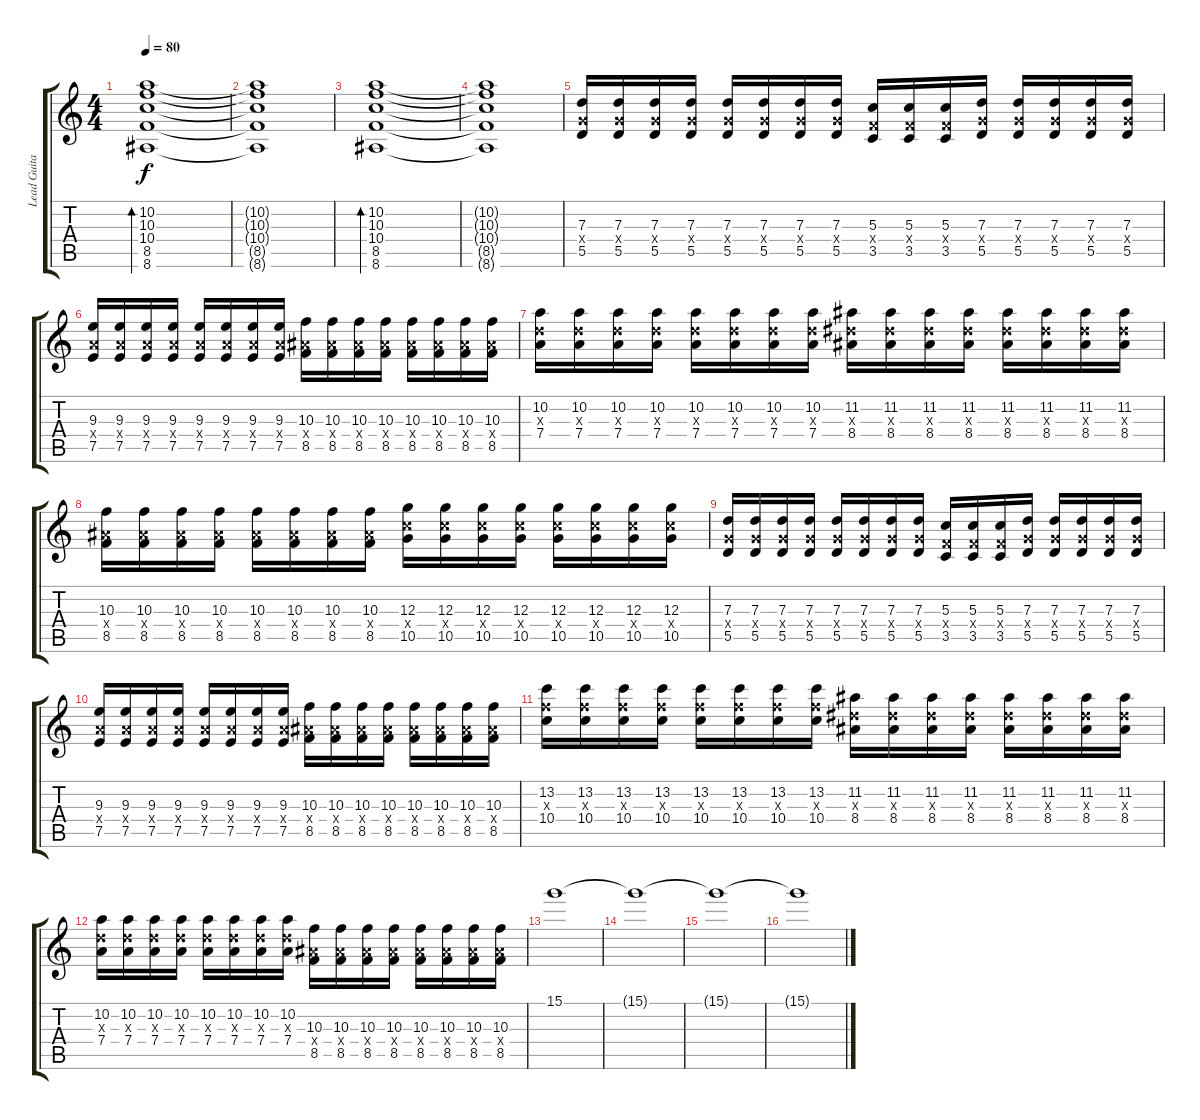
\track ("Lead Guitar" "Lead Guita") {instrument distortionguitar}
\staff {score tabs}
\tuning (E4 B3 G3 D3 A2 D2) {hide}
\ts (4 4)
\tempo 80
\clef g2
\ks c
(10.2 10.3 10.4 8.5 8.6).1{bd 120 dy f} |
(10.2{t} 10.3{t} 10.4{t} 8.5{t} 8.6{t}).1 |
(10.2 10.3 10.4 8.5 8.6).1{bd 120} |
(10.2{t} 10.3{t} 10.4{t} 8.5{t} 8.6{t}).1 |
(7.3 5.4{x} 5.5).16{instrument distortionguitar} (7.3 5.4{x} 5.5).16 (7.3 5.4{x} 5.5).16 (7.3 5.4{x} 5.5).16 (7.3 5.4{x} 5.5).16 (7.3 5.4{x} 5.5).16 (7.3 5.4{x} 5.5).16 (7.3 5.4{x} 5.5).16 (5.3 3.4{x} 3.5).16 (5.3 3.4{x} 3.5).16 (5.3 3.4{x} 3.5).16 (7.3 5.4{x} 5.5).16 (7.3 5.4{x} 5.5).16 (7.3 5.4{x} 5.5).16 (7.3 5.4{x} 5.5).16 (7.3 5.4{x} 5.5).16 |
(9.3 7.4{x} 7.5).16 (9.3 7.4{x} 7.5).16 (9.3 7.4{x} 7.5).16 (9.3 7.4{x} 7.5).16 (9.3 7.4{x} 7.5).16 (9.3 7.4{x} 7.5).16 (9.3 7.4{x} 7.5).16 (9.3 7.4{x} 7.5).16 (10.3 8.4{x} 8.5).16 (10.3 8.4{x} 8.5).16 (10.3 8.4{x} 8.5).16 (10.3 8.4{x} 8.5).16 (10.3 8.4{x} 8.5).16 (10.3 8.4{x} 8.5).16 (10.3 8.4{x} 8.5).16 (10.3 8.4{x} 8.5).16 |
(10.2 7.3{x} 7.4).16 (10.2 7.3{x} 7.4).16 (10.2 7.3{x} 7.4).16 (10.2 7.3{x} 7.4).16 (10.2 7.3{x} 7.4).16 (10.2 7.3{x} 7.4).16 (10.2 7.3{x} 7.4).16 (10.2 7.3{x} 7.4).16 (11.2 8.3{x} 8.4).16 (11.2 8.3{x} 8.4).16 (11.2 8.3{x} 8.4).16 (11.2 8.3{x} 8.4).16 (11.2 8.3{x} 8.4).16 (11.2 8.3{x} 8.4).16 (11.2 8.3{x} 8.4).16 (11.2 8.3{x} 8.4).16 |
(10.3 8.4{x} 8.5).16 (10.3 8.4{x} 8.5).16 (10.3 8.4{x} 8.5).16 (10.3 8.4{x} 8.5).16 (10.3 8.4{x} 8.5).16 (10.3 8.4{x} 8.5).16 (10.3 8.4{x} 8.5).16 (10.3 8.4{x} 8.5).16 (12.3 10.4{x} 10.5).16 (12.3 10.4{x} 10.5).16 (12.3 10.4{x} 10.5).16 (12.3 10.4{x} 10.5).16 (12.3 10.4{x} 10.5).16 (12.3 10.4{x} 10.5).16 (12.3 10.4{x} 10.5).16 (12.3 10.4{x} 10.5).16 |
(7.3 5.4{x} 5.5).16 (7.3 5.4{x} 5.5).16 (7.3 5.4{x} 5.5).16 (7.3 5.4{x} 5.5).16 (7.3 5.4{x} 5.5).16 (7.3 5.4{x} 5.5).16 (7.3 5.4{x} 5.5).16 (7.3 5.4{x} 5.5).16 (5.3 3.4{x} 3.5).16 (5.3 3.4{x} 3.5).16 (5.3 3.4{x} 3.5).16 (7.3 5.4{x} 5.5).16 (7.3 5.4{x} 5.5).16 (7.3 5.4{x} 5.5).16 (7.3 5.4{x} 5.5).16 (7.3 5.4{x} 5.5).16 |
(9.3 7.4{x} 7.5).16 (9.3 7.4{x} 7.5).16 (9.3 7.4{x} 7.5).16 (9.3 7.4{x} 7.5).16 (9.3 7.4{x} 7.5).16 (9.3 7.4{x} 7.5).16 (9.3 7.4{x} 7.5).16 (9.3 7.4{x} 7.5).16 (10.3 8.4{x} 8.5).16 (10.3 8.4{x} 8.5).16 (10.3 8.4{x} 8.5).16 (10.3 8.4{x} 8.5).16 (10.3 8.4{x} 8.5).16 (10.3 8.4{x} 8.5).16 (10.3 8.4{x} 8.5).16 (10.3 8.4{x} 8.5).16 |
(13.2 10.3{x} 10.4).16 (13.2 10.3{x} 10.4).16 (13.2 10.3{x} 10.4).16 (13.2 10.3{x} 10.4).16 (13.2 10.3{x} 10.4).16 (13.2 10.3{x} 10.4).16 (13.2 10.3{x} 10.4).16 (13.2 10.3{x} 10.4).16 (11.2 8.3{x} 8.4).16 (11.2 8.3{x} 8.4).16 (11.2 8.3{x} 8.4).16 (11.2 8.3{x} 8.4).16 (11.2 8.3{x} 8.4).16 (11.2 8.3{x} 8.4).16 (11.2 8.3{x} 8.4).16 (11.2 8.3{x} 8.4).16 |
(10.2 7.3{x} 7.4).16 (10.2 7.3{x} 7.4).16 (10.2 7.3{x} 7.4).16 (10.2 7.3{x} 7.4).16 (10.2 7.3{x} 7.4).16 (10.2 7.3{x} 7.4).16 (10.2 7.3{x} 7.4).16 (10.2 7.3{x} 7.4).16 (10.3 8.4{x} 8.5).16 (10.3 8.4{x} 8.5).16 (10.3 8.4{x} 8.5).16 (10.3 8.4{x} 8.5).16 (10.3 8.4{x} 8.5).16 (10.3 8.4{x} 8.5).16 (10.3 8.4{x} 8.5).16 (10.3 8.4{x} 8.5).16 |
15.1.1 |
15.1{t}.1 |
15.1{t}.1 |
15.1{t}.1
